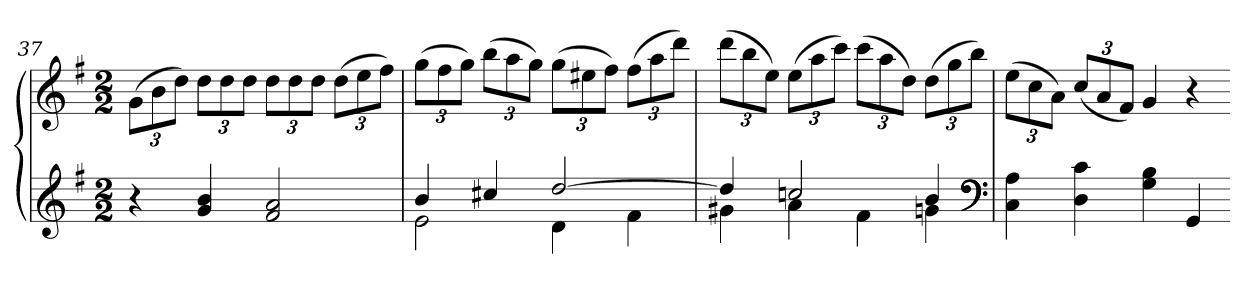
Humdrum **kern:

**kern	**kern
*part1	*part1
*staff2	*staff1
*clefG2	*clefG2
*k[f#]	*k[f#]
*G:	*G:
*M2/2	*M2/2
=37	=37
4r	(12gL
.	12b
.	12ddJ)
4g 4b	12ddL
.	12dd
.	12ddJ
2f# 2a	12ddL
.	12dd
.	12ddJ
.	(12ddL
.	12ee
.	12ff#J)
=38	=38
*^	*
4b	2e	(12ggL
.	.	12ff#
.	.	12ggJ)
4cc#X	.	(12bbL
.	.	12aa
.	.	12ggJ)
[2dd	4d	(12ggL
.	.	12ee#X
.	.	12ff#J)
.	4f#	(12ff#L
.	.	12aa
.	.	12dddJ)
=39	=39	=39
4dd]	4g#X	(12dddL
.	.	12bb
.	.	12eeJ)
2ccn	4a	(12eeL
.	.	12aa
.	.	12cccJ)
.	4f#	(12cccL
.	.	12aa
.	.	12ddJ)
4b	4gn	(12ddL
.	.	12gg
.	.	12bbJ)
*v	*v	*
*clefF4	*
=40	=40
4C 4A	(12eeL
.	12cc
.	12aJ)
4D 4c	(12ccL
.	12a
.	12f#J)
4G 4B	4g
4GG	4r
=-	=-
*-	*-
